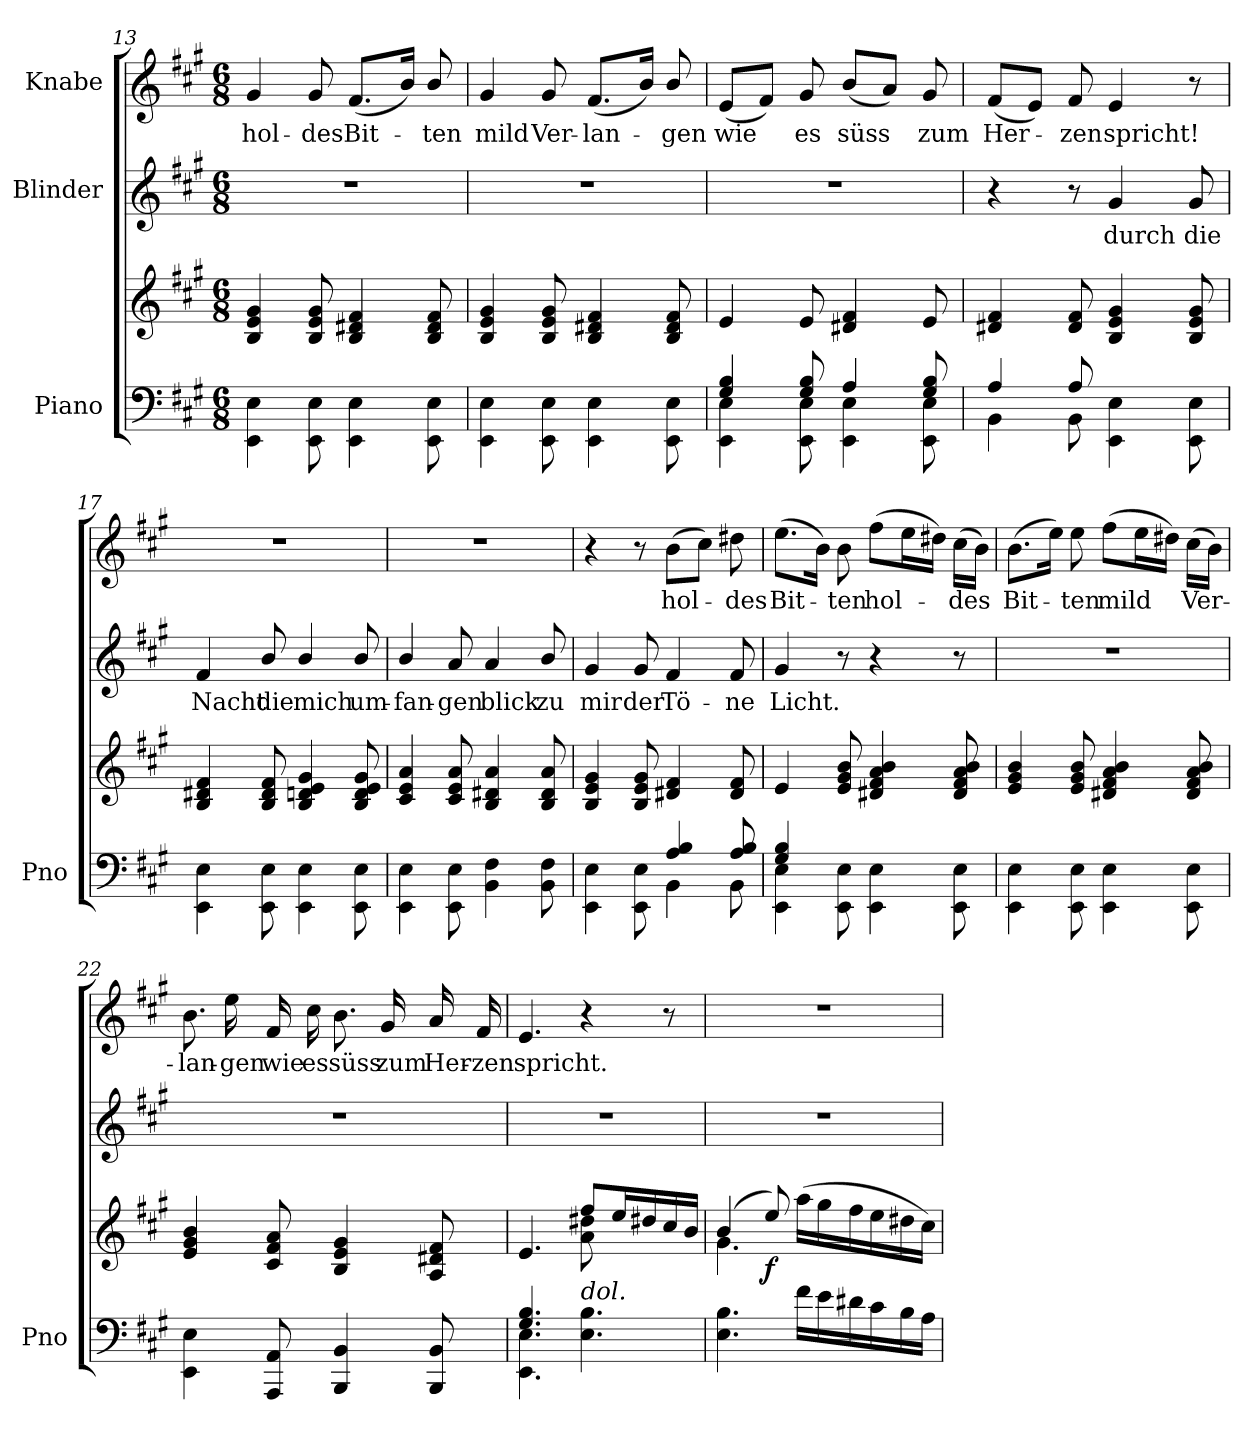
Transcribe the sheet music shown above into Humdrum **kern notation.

**kern	**kern	**dynam	**kern	**text	**kern	**text
*part3	*part3	*part3	*part2	*part2	*part1	*part1
*staff4	*staff3	*staff3/4	*staff2	*staff2	*staff1	*staff1
*I"Piano	*	*	*I"Blinder	*	*I"Knabe	*
*I'Pno	*	*	*	*	*	*
*clefF4	*clefG2	*	*clefG2	*	*clefG2	*
*k[f#c#g#]	*k[f#c#g#]	*	*k[f#c#g#]	*	*k[f#c#g#]	*
*M6/8	*M6/8	*	*M6/8	*	*M6/8	*
=13	=13	=13	=13	=13	=13	=13
4EE\ 4E\	4B/ 4e/ 4g#/	.	2.r	.	4g#/	hol-
8EE\ 8E\	8B/ 8e/ 8g#/	.	.	.	8g#/	-des
4EE\ 4E\	4B/ 4d#X/ 4f#/	.	.	.	(8.f#/L	Bit-
.	.	.	.	.	16b/Jk)	.
8EE\ 8E\	8B/ 8d#/ 8f#/	.	.	.	8b/	-ten
=14	=14	=14	=14	=14	=14	=14
4EE\ 4E\	4B/ 4e/ 4g#/	.	2.r	.	4g#/	mild
8EE\ 8E\	8B/ 8e/ 8g#/	.	.	.	8g#/	Ver-
4EE\ 4E\	4B/ 4d#X/ 4f#/	.	.	.	(8.f#/L	-lan-
.	.	.	.	.	16b/Jk)	.
8EE\ 8E\	8B/ 8d#/ 8f#/	.	.	.	8b/	-gen
=15	=15	=15	=15	=15	=15	=15
*^	*	*	*	*	*	*
4EE\ 4E\	4G#/ 4B/	4e/	.	2.r	.	(8e/L	wie
.	.	.	.	.	.	8f#/J)	.
8EE\ 8E\	8G#/ 8B/	8e/	.	.	.	8g#/	es
4EE\ 4E\	4A/	4d#X/ 4f#/	.	.	.	(8b/L	süss
.	.	.	.	.	.	8a/J)	.
8EE\ 8E\	8G#/ 8B/	8e/	.	.	.	8g#/	zum
=16	=16	=16	=16	=16	=16	=16	=16
4BB\	4A/	4d#X/ 4f#/	.	4r	.	(8f#/L	Her-
.	.	.	.	.	.	8e/J)	.
8BB\	8A/	8d#/ 8f#/	.	8r	.	8f#/	-zen
4EE\ 4E\	8ryy	4B/ 4e/ 4g#/	.	4g#/	durch	4e/	spricht!
.	4ryy	.	.	.	.	.	.
8EE\ 8E\	.	8B/ 8e/ 8g#/	.	8g#/	die	8r	.
*v	*v	*	*	*	*	*	*
=17	=17	=17	=17	=17	=17	=17
4EE\ 4E\	4B/ 4d#X/ 4f#/	.	4f#/	Nacht	2.r	.
8EE\ 8E\	8B/ 8d#/ 8f#/	.	8b/	die	.	.
4EE\ 4E\	4B/ 4dn/ 4e/ 4g#/	.	4b/	mich	.	.
8EE\ 8E\	8B/ 8d/ 8e/ 8g#/	.	8b/	um-	.	.
=18	=18	=18	=18	=18	=18	=18
4EE\ 4E\	4c#/ 4e/ 4a/	.	4b/	-fan-	2.r	.
8EE\ 8E\	8c#/ 8e/ 8a/	.	8a/	-gen	.	.
4BB\ 4F#\	4B/ 4d#X/ 4a/	.	4a/	blick	.	.
8BB\ 8F#\	8B/ 8d#/ 8a/	.	8b/	zu	.	.
=19	=19	=19	=19	=19	=19	=19
*^	*	*	*	*	*	*
4EE\ 4E\	4.ryy	4B/ 4e/ 4g#/	.	4g#/	mir	4r	.
8EE\ 8E\	.	8B/ 8e/ 8g#/	.	8g#/	der	8r	.
4BB\	4A/ 4B/	4d#X/ 4f#/	.	4f#/	Tö-	(8b\L	hol-
.	.	.	.	.	.	8cc#\J)	.
8BB\	8A/ 8B/	8d#/ 8f#/	.	8f#/	-ne	8dd#X\	-des
=20	=20	=20	=20	=20	=20	=20	=20
4EE\ 4E\	4G#/ 4B/	4e/	.	4g#/	Licht.	(8.ee\L	Bit-
.	.	.	.	.	.	16b\Jk)	.
8EE\ 8E\	2ryy	8e/ 8g#/ 8b/	.	8r	.	8b\	-ten
4EE\ 4E\	.	4d#X/ 4f#/ 4a/ 4b/	.	4r	.	(8ff#\L	hol-
.	.	.	.	.	.	16ee\L	.
.	.	.	.	.	.	16dd#X\JJ)	.
8EE\ 8E\	.	8d#/ 8f#/ 8a/ 8b/	.	8r	.	(16cc#\LL	-des
.	.	.	.	.	.	16b\JJ)	.
*v	*v	*	*	*	*	*	*
=21	=21	=21	=21	=21	=21	=21
4EE\ 4E\	4e/ 4g#/ 4b/	.	2.r	.	(8.b\L	Bit-
.	.	.	.	.	16ee\Jk)	.
8EE\ 8E\	8e/ 8g#/ 8b/	.	.	.	8ee\	-ten
4EE\ 4E\	4d#X/ 4f#/ 4a/ 4b/	.	.	.	(8ff#\L	mild
.	.	.	.	.	16ee\L	.
.	.	.	.	.	16dd#X\JJ)	.
8EE\ 8E\	8d#/ 8f#/ 8a/ 8b/	.	.	.	(16cc#\LL	Ver-
.	.	.	.	.	16b\JJ)	.
=22	=22	=22	=22	=22	=22	=22
4EE\ 4E\	4e/ 4g#/ 4b/	.	2.r	.	8.b\	-lan-
.	.	.	.	.	16ee\	-gen
8AAA/ 8AA/	8c#/ 8f#/ 8a/	.	.	.	16f#/	wie
.	.	.	.	.	16cc#\	es
4BBB/ 4BB/	4B/ 4e/ 4g#/	.	.	.	8.b\	süss
.	.	.	.	.	16g#/	zum
8BBB/ 8BB/	8A/ 8d#X/ 8f#/	.	.	.	16a/	Her-
.	.	.	.	.	16f#/	-zen
=23	=23	=23	=23	=23	=23	=23
*^	*^	*	*	*	*	*
4.EE\ 4.E\	4.G#/ 4.B/	4.ryy	4.e/	.	2.r	.	4.e/	spricht.
!LO:TX:i:t=dol.	!	!	!	!	!	!	!	!
4.E\ 4.B\	4.ryy	8ff#/L	8a\ 8dd#X\	.	.	.	4r	.
.	.	16ee/L	4ryy	.	.	.	.	.
.	.	16dd#X/	.	.	.	.	.	.
.	.	16cc#/	.	.	.	.	8r	.
.	.	16b/JJ	.	.	.	.	.	.
*v	*v	*	*	*	*	*	*	*
=24	=24	=24	=24	=24	=24	=24	=24
4.E\ 4.B\	(4b/	4.g#\	.	2.r	.	2.r	.
!	!	!	!LO:DY:b	!	!	!	!
.	8ee/)	.	f	.	.	.	.
16f#\LL	(16aa\LL	4ryy	.	.	.	.	.
16e\	16gg#\	.	.	.	.	.	.
16d#X\	16ff#\	.	.	.	.	.	.
16c#\	16ee\	.	.	.	.	.	.
16B\	16dd#X\	8ryy	.	.	.	.	.
16A\JJ	16cc#\JJ)	.	.	.	.	.	.
*	*v	*v	*	*	*	*	*
=	=	=	=	=	=	=
*-	*-	*-	*-	*-	*-	*-
